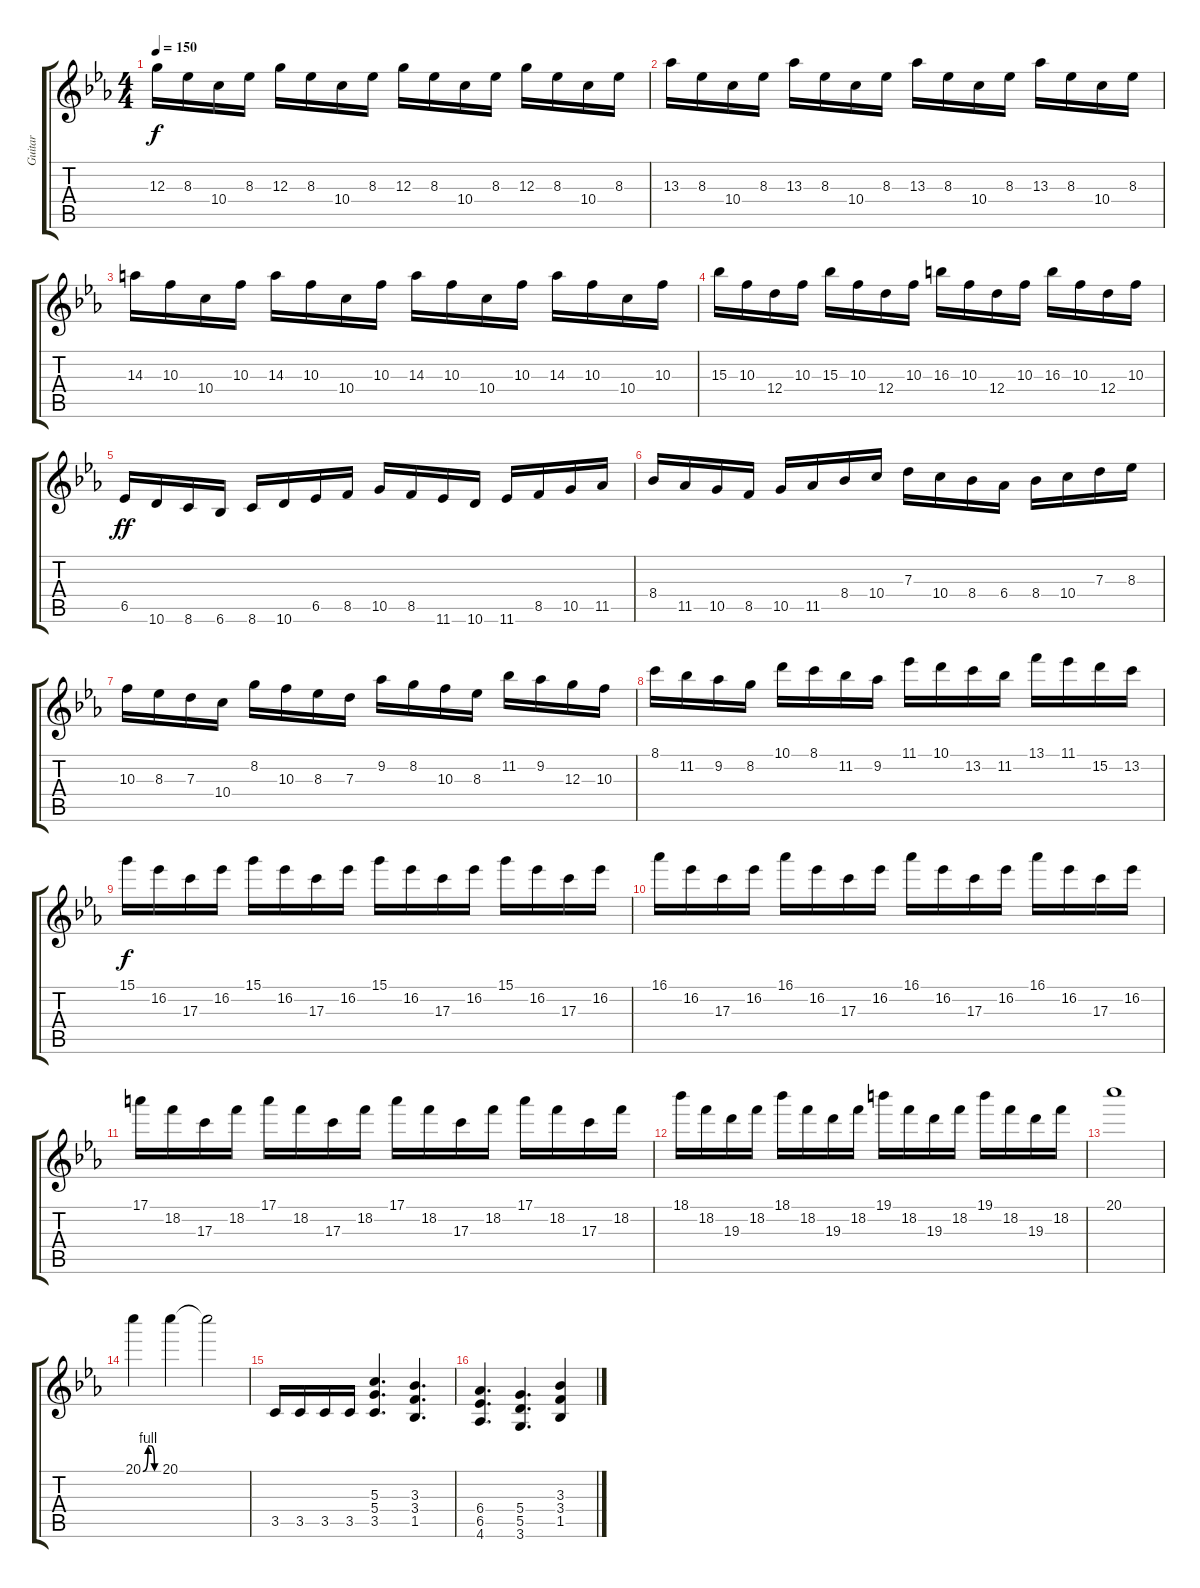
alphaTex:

\track ("Guitar" "Guitar") {instrument acousticguitarnylon}
\staff {score tabs}
\tuning (E4 B3 G3 D3 A2 E2) {hide}
\ts (4 4)
\tempo 150
\clef g2
\ks eb
12.3.16{dy f} 8.3.16 10.4.16 8.3.16 12.3.16 8.3.16 10.4.16 8.3.16 12.3.16 8.3.16 10.4.16 8.3.16 12.3.16 8.3.16 10.4.16 8.3.16 |
13.3.16 8.3.16 10.4.16 8.3.16 13.3.16 8.3.16 10.4.16 8.3.16 13.3.16 8.3.16 10.4.16 8.3.16 13.3.16 8.3.16 10.4.16 8.3.16 |
14.3.16 10.3.16 10.4.16 10.3.16 14.3.16 10.3.16 10.4.16 10.3.16 14.3.16 10.3.16 10.4.16 10.3.16 14.3.16 10.3.16 10.4.16 10.3.16 |
15.3.16 10.3.16 12.4.16 10.3.16 15.3.16 10.3.16 12.4.16 10.3.16 16.3.16 10.3.16 12.4.16 10.3.16 16.3.16 10.3.16 12.4.16 10.3.16 |
6.5.16{dy ff} 10.6.16 8.6.16 6.6.16 8.6.16 10.6.16 6.5.16 8.5.16 10.5.16 8.5.16 11.6.16 10.6.16 11.6.16 8.5.16 10.5.16 11.5.16 |
8.4.16 11.5.16 10.5.16 8.5.16 10.5.16 11.5.16 8.4.16 10.4.16 7.3.16 10.4.16 8.4.16 6.4.16 8.4.16 10.4.16 7.3.16 8.3.16 |
10.3.16 8.3.16 7.3.16 10.4.16 8.2.16 10.3.16 8.3.16 7.3.16 9.2.16 8.2.16 10.3.16 8.3.16 11.2.16 9.2.16 12.3.16 10.3.16 |
8.1.16 11.2.16 9.2.16 8.2.16 10.1.16 8.1.16 11.2.16 9.2.16 11.1.16 10.1.16 13.2.16 11.2.16 13.1.16 11.1.16 15.2.16 13.2.16 |
15.1.16{dy f} 16.2.16 17.3.16 16.2.16 15.1.16 16.2.16 17.3.16 16.2.16 15.1.16 16.2.16 17.3.16 16.2.16 15.1.16 16.2.16 17.3.16 16.2.16 |
16.1.16 16.2.16 17.3.16 16.2.16 16.1.16 16.2.16 17.3.16 16.2.16 16.1.16 16.2.16 17.3.16 16.2.16 16.1.16 16.2.16 17.3.16 16.2.16 |
17.1.16 18.2.16 17.3.16 18.2.16 17.1.16 18.2.16 17.3.16 18.2.16 17.1.16 18.2.16 17.3.16 18.2.16 17.1.16 18.2.16 17.3.16 18.2.16 |
18.1.16 18.2.16 19.3.16 18.2.16 18.1.16 18.2.16 19.3.16 18.2.16 19.1.16 18.2.16 19.3.16 18.2.16 19.1.16 18.2.16 19.3.16 18.2.16 |
20.1.1 |
20.1{be (custom 0 0 20 4 30 4 45 0 60 0)}.4 20.1.4 20.1{t}.2 |
3.5.16 3.5.16 3.5.16 3.5.16 (5.3 5.4 3.5).4{d} (3.3 3.4 1.5).4{d} |
(6.4 6.5 4.6).4{d} (5.4 5.5 3.6).4{d} (3.3 3.4 1.5).4
